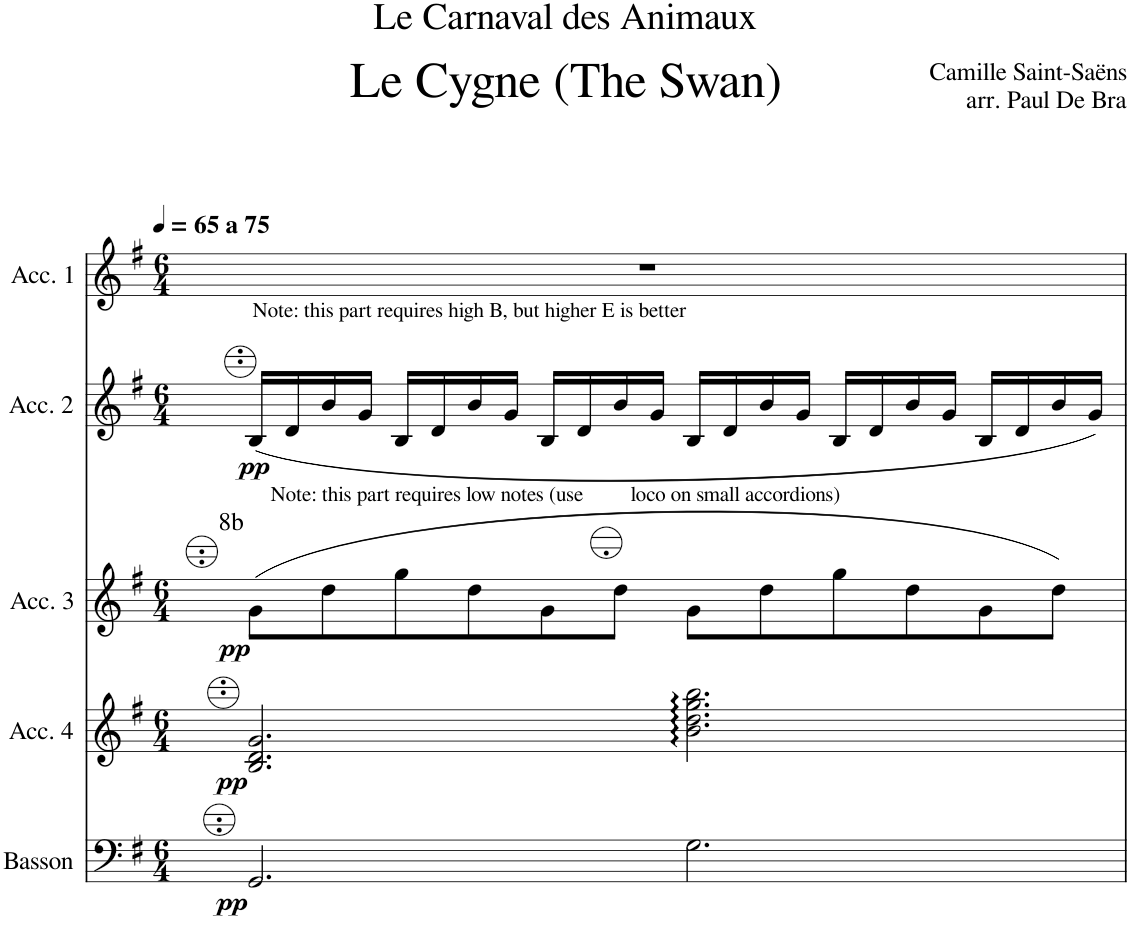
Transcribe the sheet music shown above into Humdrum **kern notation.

**kern	**dynam	**kern	**dynam	**kern	**dynam	**kern	**dynam	**kern
*part5	*part5	*part4	*part4	*part3	*part3	*part2	*part2	*part1
*staff5	*staff5	*staff4	*staff4	*staff3	*staff3	*staff2	*staff2	*staff1
*I"Basson	*	*I"Acc. 4	*	*I"Acc. 3	*	*I"Acc. 2	*	*I"Acc. 1
*I'B	*	*	*	*	*	*	*	*
*clefF4	*	*clefG2	*	*clefG2	*	*clefG2	*	*clefG2
*Trd7c12	*	*	*	*Trd7c12	*	*	*	*Trd7c12
*k[f#]	*	*k[f#]	*	*k[f#]	*	*k[f#]	*	*k[f#]
*M6/4	*	*M6/4	*	*M6/4	*	*M6/4	*	*M6/4
*MM65	*	*MM65	*	*MM65	*	*MM65	*	*MM65
=1	=1	=1	=1	=1	=1	=1	=1	=1
!	!	!	!	!	!	!	!	!LO:TX:a:B:t=a 75
!	!	!	!	!	!	!LO:TX:a:t=Note&colon; this part requires high B, but higher E is better	!	!
!	!	!	!	!LO:TX:a:t=Note&colon; this part requires low notes (use         loco on small accordions)	!	!	!	!
!	!	!	!	!LO:TX:a:t=8b	!	!	!	!
!	!LO:DY:b	!	!LO:DY:b	!	!LO:DY:b	!	!LO:DY:b	!
2.GG/	pp	2.B/ 2.d/ 2.g/	pp	(8g\L	pp	(16B/LL	pp	1.r
.	.	.	.	.	.	16d/	.	.
.	.	.	.	8dd\	.	16b/	.	.
.	.	.	.	.	.	16g/JJ	.	.
.	.	.	.	8gg\	.	16B/LL	.	.
.	.	.	.	.	.	16d/	.	.
.	.	.	.	8dd\	.	16b/	.	.
.	.	.	.	.	.	16g/JJ	.	.
.	.	.	.	8g\	.	16B/LL	.	.
.	.	.	.	.	.	16d/	.	.
.	.	.	.	8dd\J	.	16b/	.	.
.	.	.	.	.	.	16g/JJ	.	.
2.G\	.	2.b\ 2.dd\ 2.gg\ 2.bb\	.	8g\L	.	16B/LL	.	.
.	.	.	.	.	.	16d/	.	.
.	.	.	.	8dd\	.	16b/	.	.
.	.	.	.	.	.	16g/JJ	.	.
.	.	.	.	8gg\	.	16B/LL	.	.
.	.	.	.	.	.	16d/	.	.
.	.	.	.	8dd\	.	16b/	.	.
.	.	.	.	.	.	16g/JJ	.	.
.	.	.	.	8g\	.	16B/LL	.	.
.	.	.	.	.	.	16d/	.	.
.	.	.	.	8dd\J)	.	16b/	.	.
.	.	.	.	.	.	16g/JJ)	.	.
=	=	=	=	=	=	=	=	=
*-	*-	*-	*-	*-	*-	*-	*-	*-
